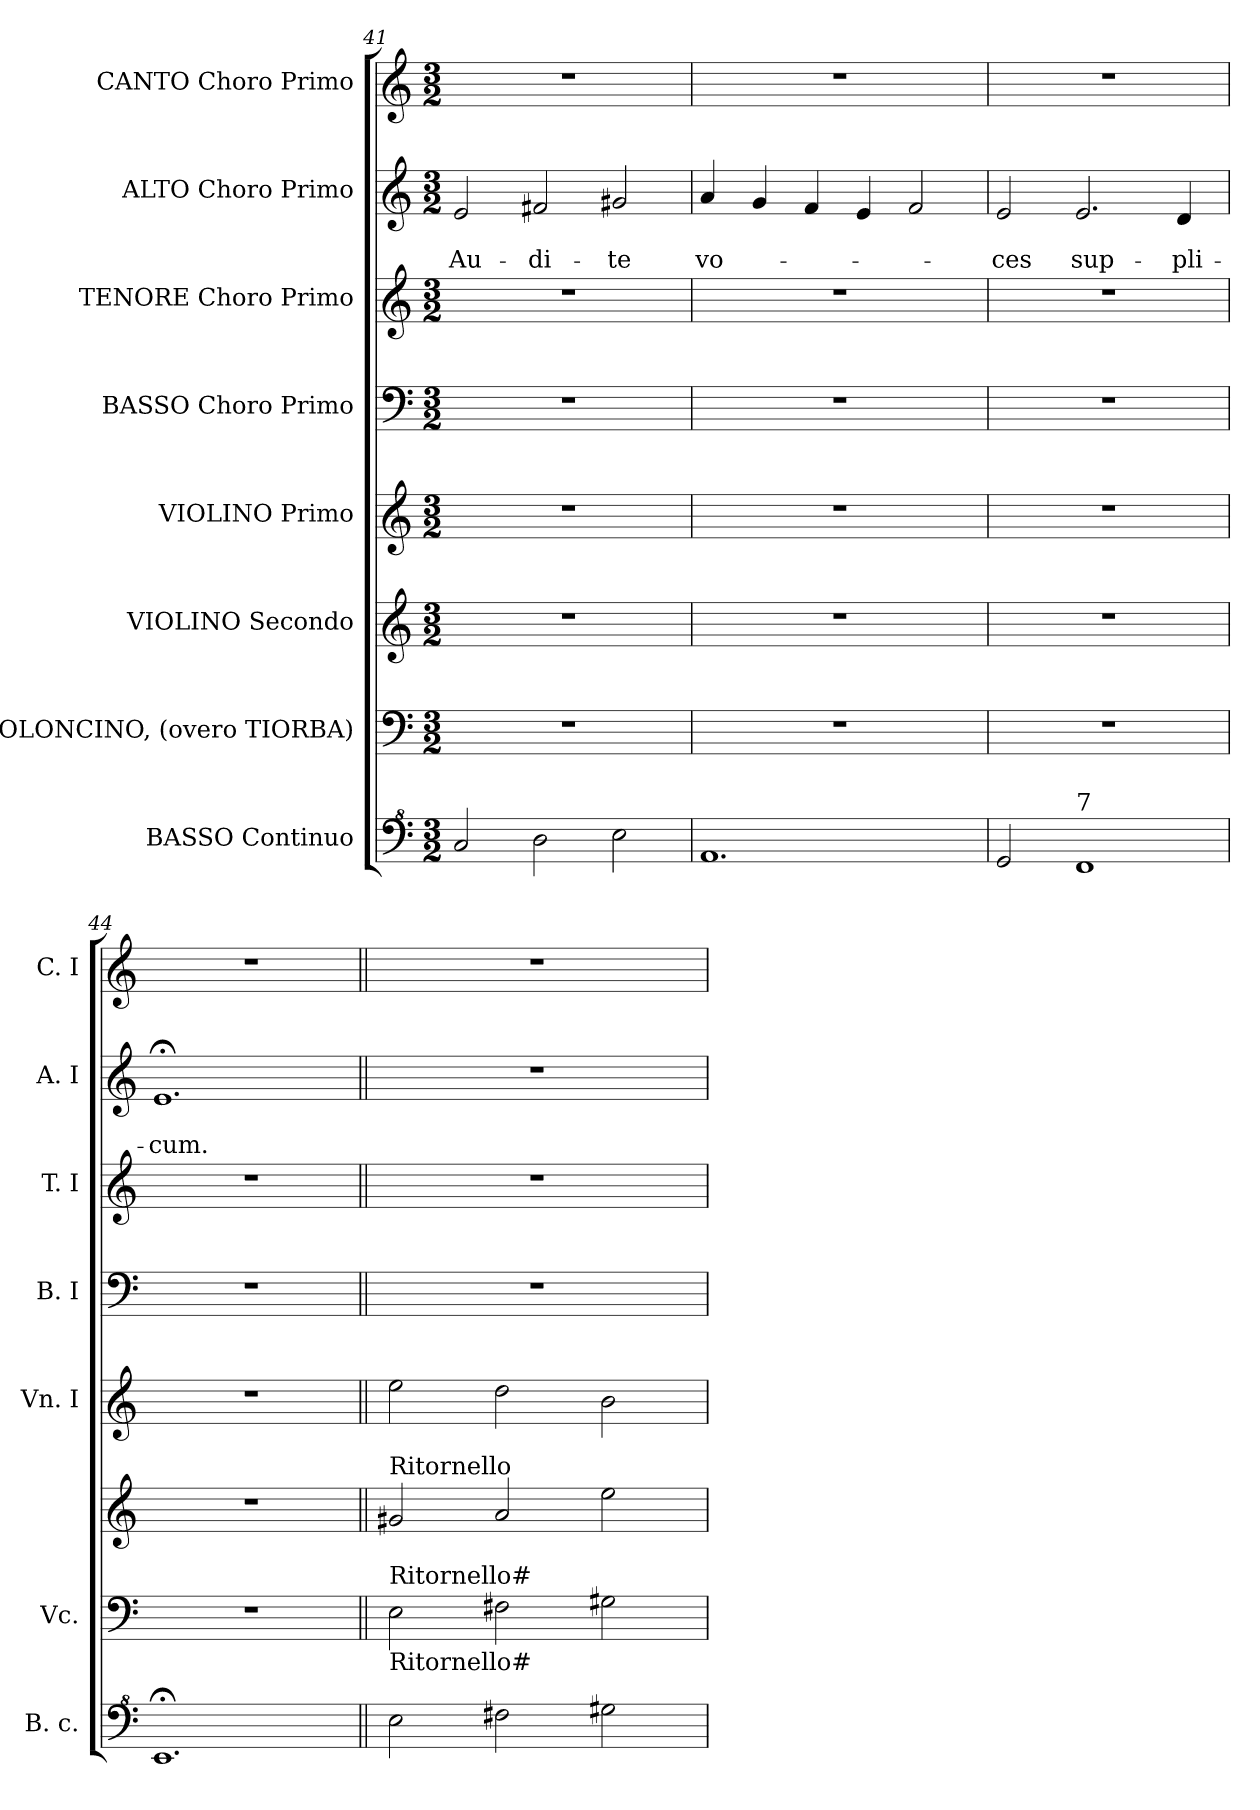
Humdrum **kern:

**kern	**kern	**kern	**kern	**kern	**kern	**kern	**text	**text	**kern
*part8	*part7	*part6	*part5	*part4	*part3	*part2	*part2	*part2	*part1
*staff8	*staff7	*staff6	*staff5	*staff4	*staff3	*staff2	*staff2	*staff2	*staff1
*I"BASSO Continuo	*I"VIOLONCINO, (overo TIORBA)	*I"VIOLINO Secondo	*I"VIOLINO Primo	*I"BASSO Choro Primo	*I"TENORE Choro Primo	*I"ALTO Choro Primo	*	*	*I"CANTO Choro Primo
*I'B. c.	*I'Vc.	*	*I'Vn. I	*I'B. I	*I'T. I	*I'A. I	*	*	*I'C. I
*clefF^4	*clefF4	*clefG2	*clefG2	*clefF4	*clefG2	*clefG2	*	*	*clefG2
*ITrd7c12	*	*	*	*	*	*	*	*	*
*k[]	*k[]	*k[]	*k[]	*k[]	*k[]	*k[]	*	*	*k[]
*C:	*C:	*C:	*C:	*C:	*C:	*C:	*	*	*C:
*M3/2	*M3/2	*M3/2	*M3/2	*M3/2	*M3/2	*M3/2	*	*	*M3/2
=41	=41	=41	=41	=41	=41	=41	=41	=41	=41
!	!LO:N:vis=1	!LO:N:vis=1	!LO:N:vis=1	!LO:N:vis=1	!LO:N:vis=1	!	!	!LO:LY:b	!LO:N:vis=1
2C/	1.r	1.r	1.r	1.r	1.r	2e/	.	Au-	1.r
!	!	!	!	!	!	!	!	!LO:LY:b	!
2D\	.	.	.	.	.	2f#X/	.	-di-	.
!	!	!	!	!	!	!	!	!LO:LY:b	!
2E\	.	.	.	.	.	2g#X/	.	-te	.
!!LO:PB:g=z
=42	=42	=42	=42	=42	=42	=42	=42	=42	=42
!	!LO:N:vis=1	!LO:N:vis=1	!LO:N:vis=1	!LO:N:vis=1	!LO:N:vis=1	!	!	!LO:LY:b	!LO:N:vis=1
1.AA	1.r	1.r	1.r	1.r	1.r	4a/	.	vo-	1.r
.	.	.	.	.	.	4g/	.	.	.
.	.	.	.	.	.	4f/	.	.	.
.	.	.	.	.	.	4e/	.	.	.
.	.	.	.	.	.	2f/	.	.	.
=43	=43	=43	=43	=43	=43	=43	=43	=43	=43
!	!LO:N:vis=1	!LO:N:vis=1	!LO:N:vis=1	!LO:N:vis=1	!LO:N:vis=1	!	!	!LO:LY:b	!LO:N:vis=1
2GG/	1.r	1.r	1.r	1.r	1.r	2e/	.	-ces	1.r
!LO:TX:a:t=7	!	!	!	!	!	!	!	!	!
!	!	!	!	!	!	!	!	!LO:LY:b	!
1FF	.	.	.	.	.	2.e/	.	sup-	.
!	!	!	!	!	!	!	!	!LO:LY:b	!
.	.	.	.	.	.	4d/	.	-pli-	.
=44	=44	=44	=44	=44	=44	=44	=44	=44	=44
!	!LO:N:vis=1	!LO:N:vis=1	!LO:N:vis=1	!LO:N:vis=1	!LO:N:vis=1	!	!	!LO:LY:b	!LO:N:vis=1
1.EE;	1.r	1.r	1.r	1.r	1.r	1.e;	.	-cum.	1.r
=45||	=45||	=45||	=45||	=45||	=45||	=45||	=45||	=45||	=45||
!	!	!LO:TX:a:t=Ritornello	!	!	!	!	!	!	!
!	!LO:TX:b:t=Ritornello#	!	!	!	!	!	!	!	!
!	!LO:TX:a:t=Ritornello#	!	!	!	!	!	!	!	!
!	!	!	!	!LO:N:vis=1	!LO:N:vis=1	!LO:N:vis=1	!	!	!LO:N:vis=1
2E\	2E\	2g#X/	2ee\	1.r	1.r	1.r	.	.	1.r
2F#X\	2F#X\	2a/	2dd\	.	.	.	.	.	.
2G#X\	2G#X\	2ee\	2b\	.	.	.	.	.	.
=	=	=	=	=	=	=	=	=	=
*-	*-	*-	*-	*-	*-	*-	*-	*-	*-
